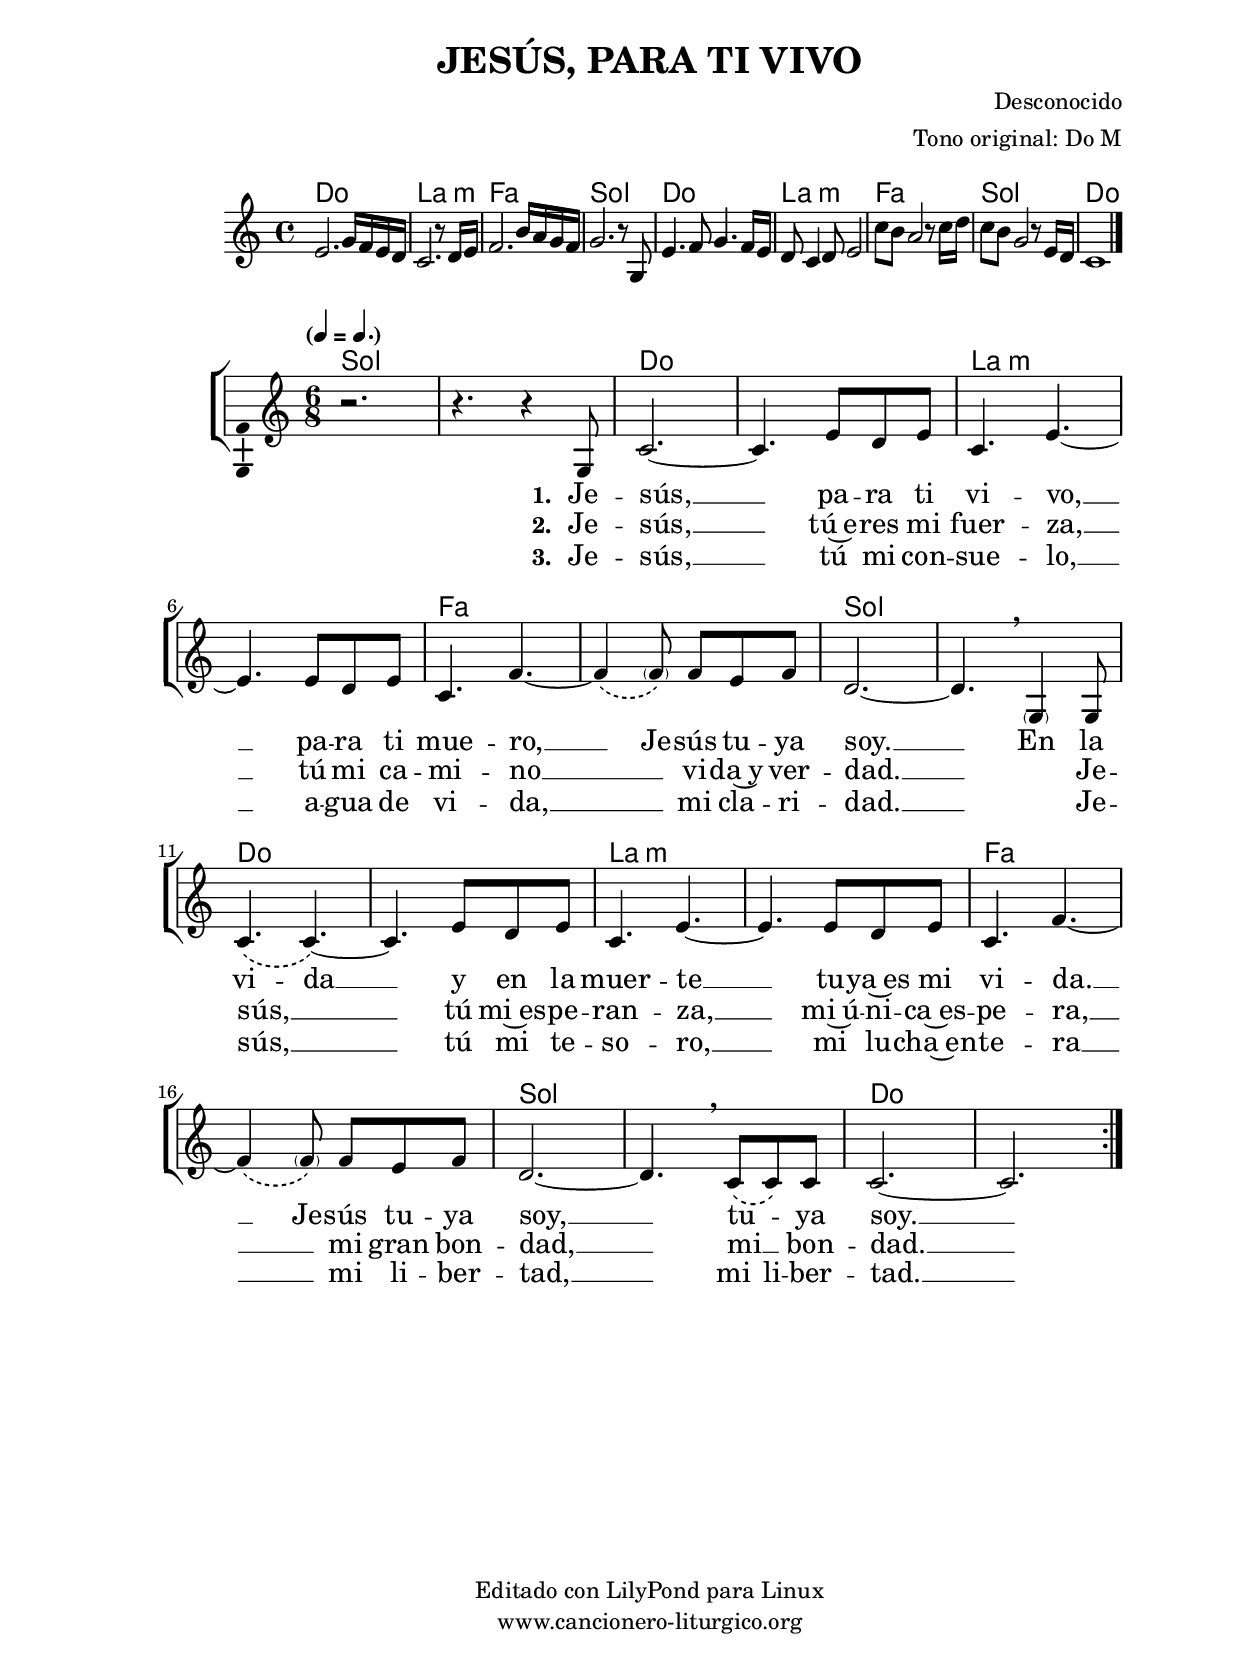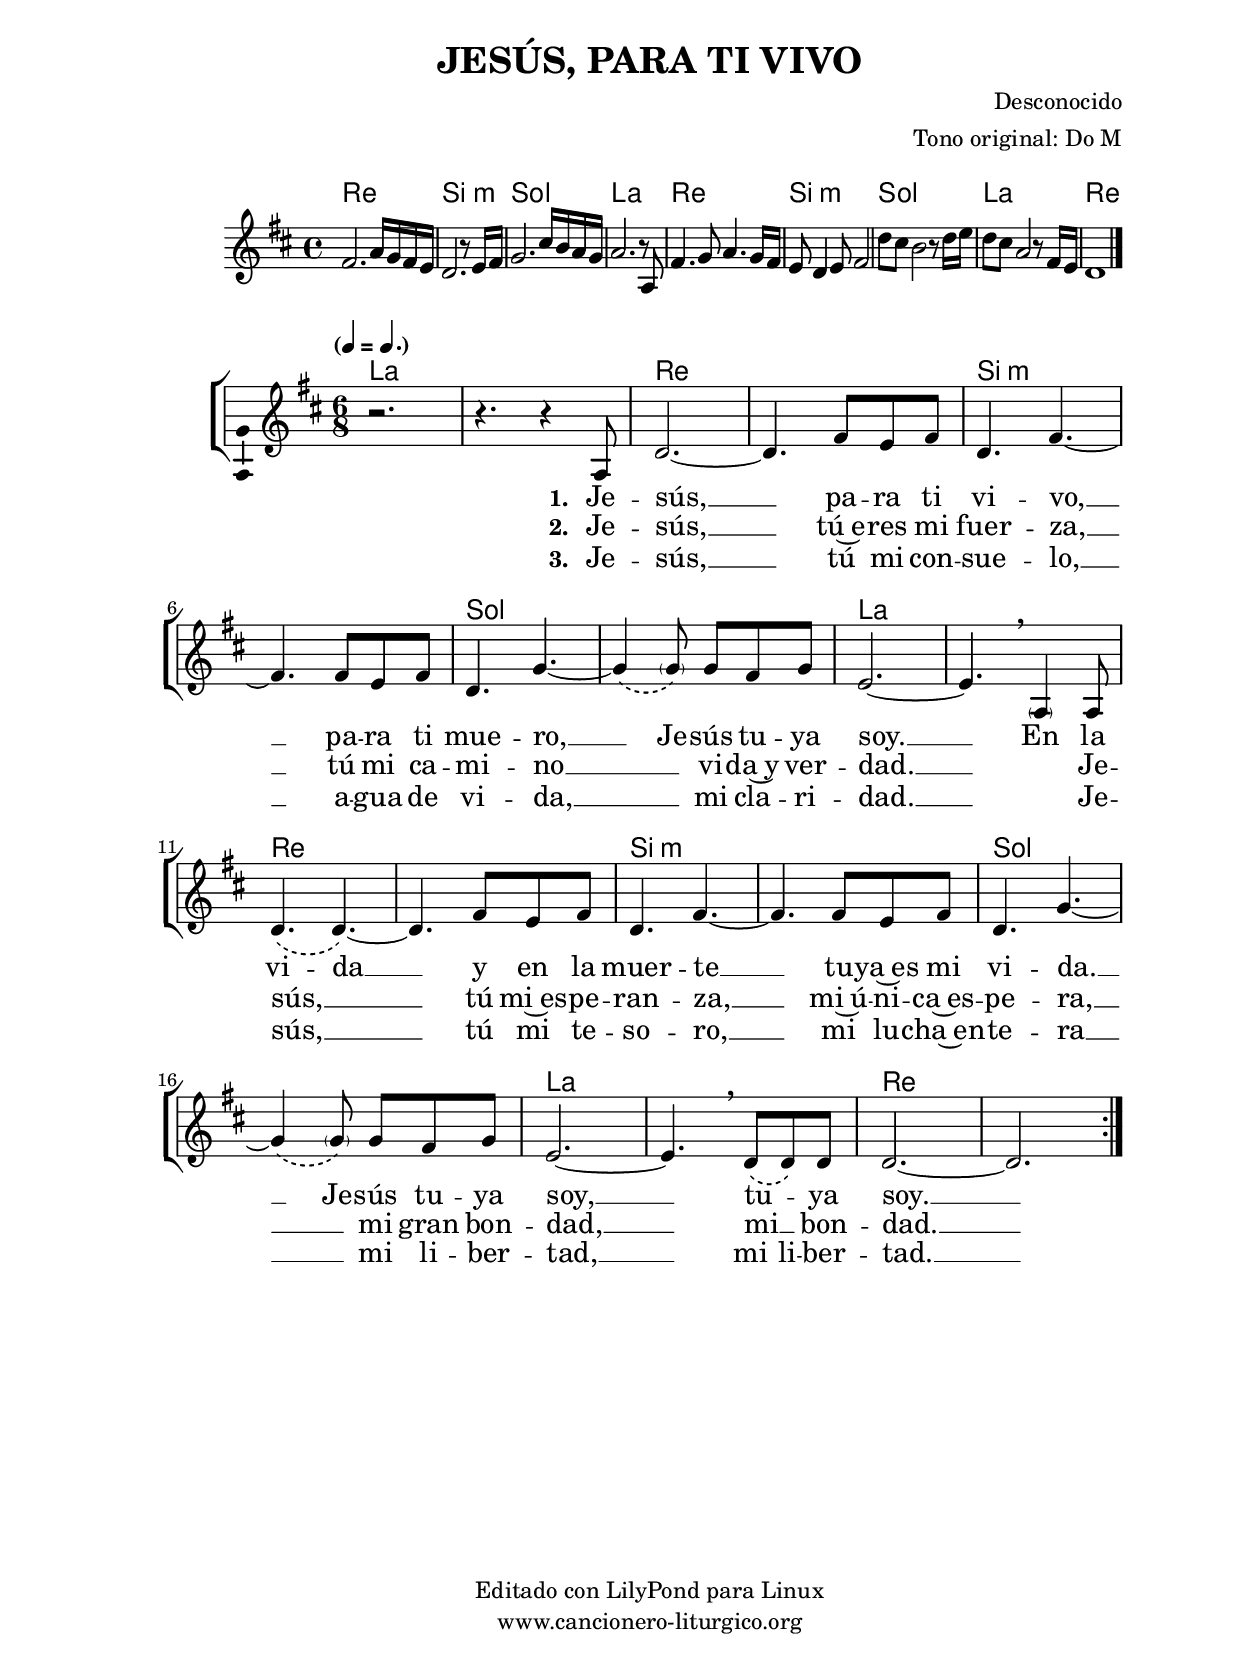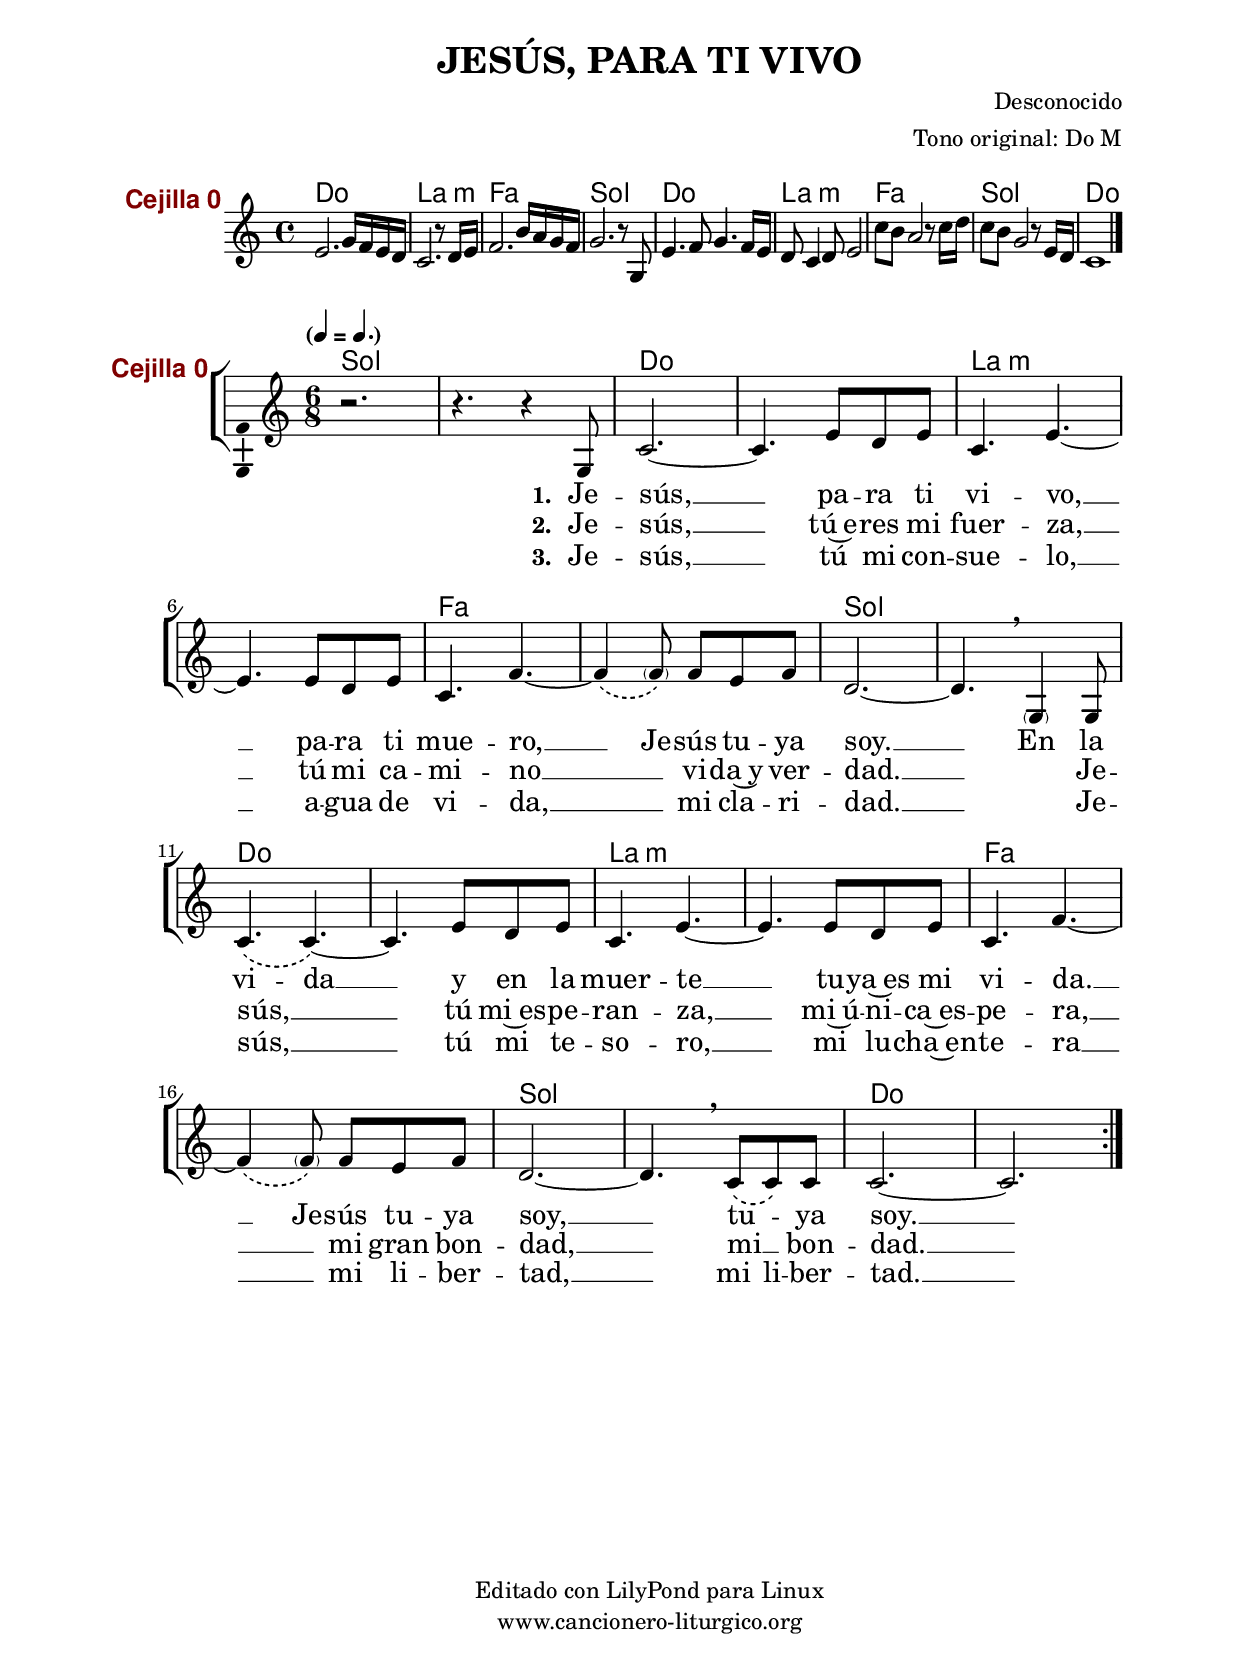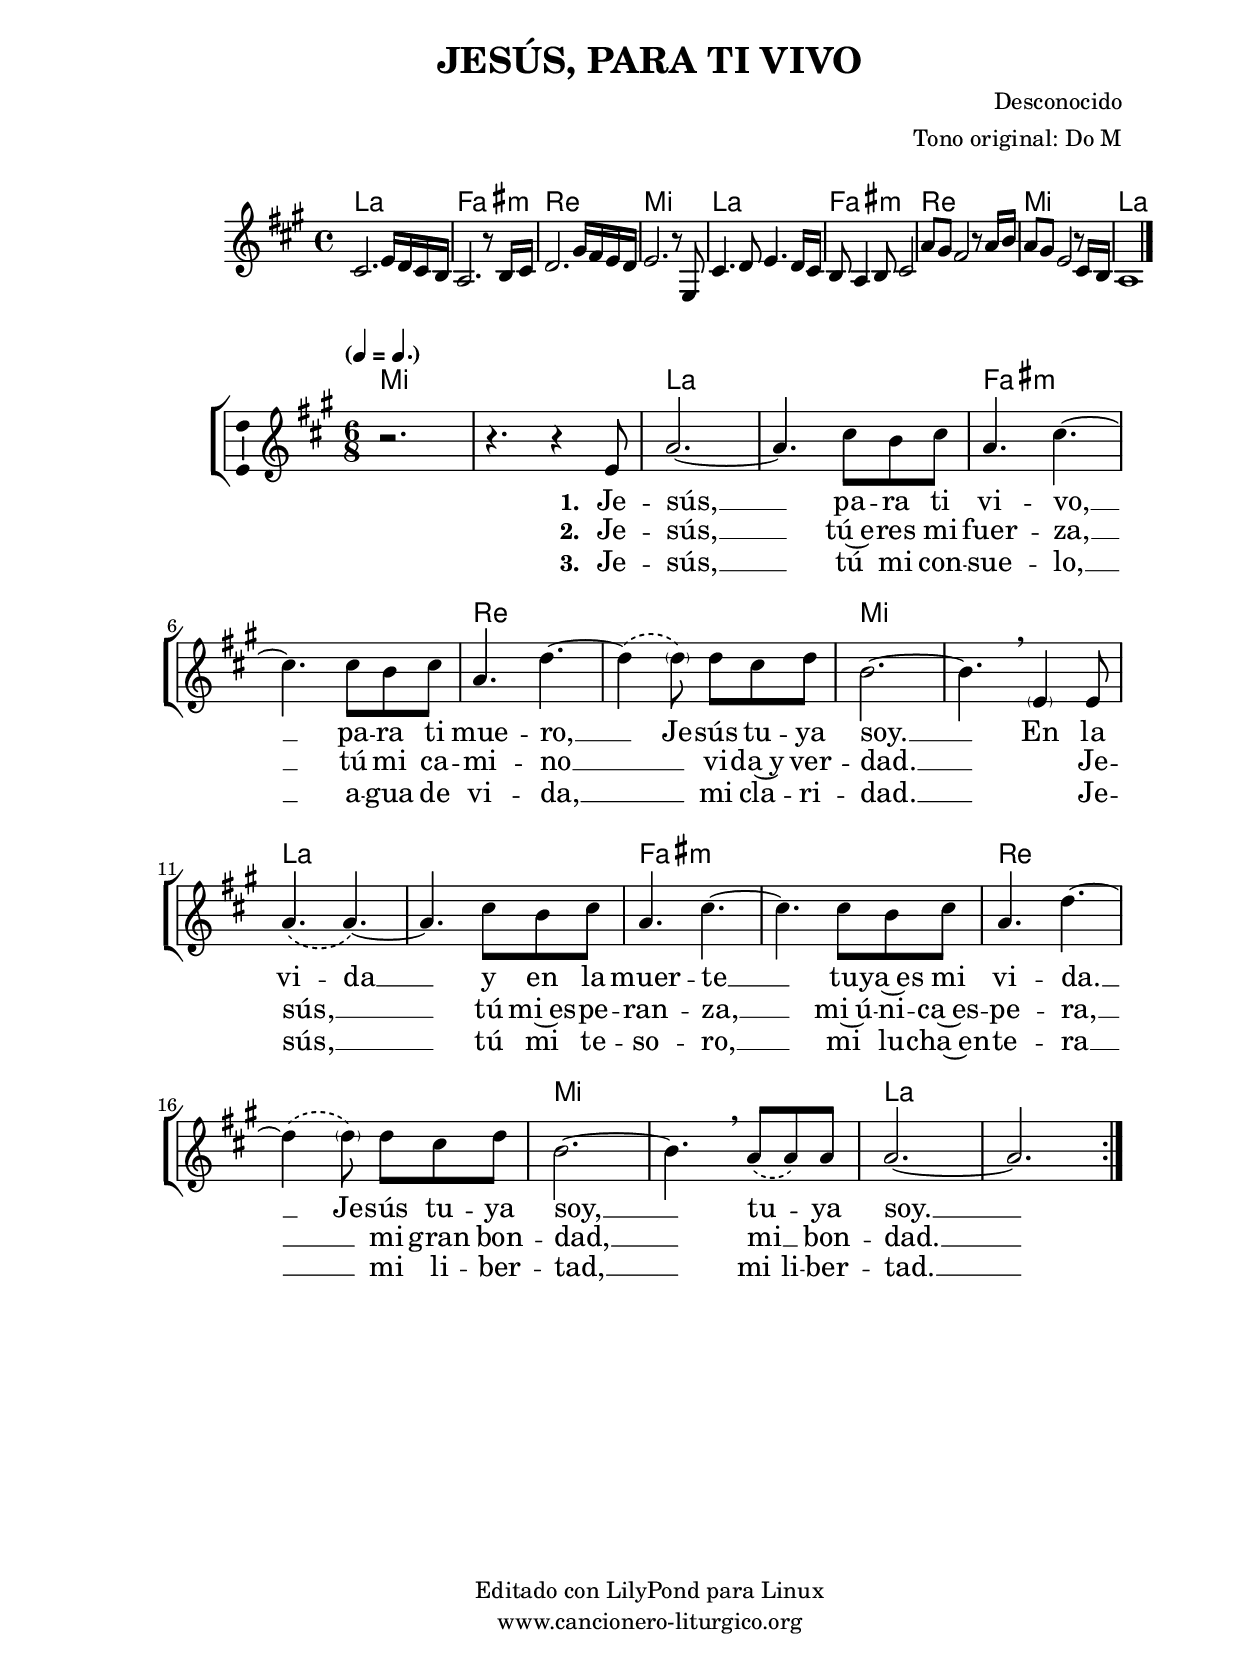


%versión de lilypond para la que se ha escrito esta partitura:
\version "2.16.0"

	%Tamaño papel
	#(set-default-paper-size "a4")
	%Tamaño partitura
	#(set-global-staff-size 20)
	%No responde al pulsar sobre una nota
	#(ly:set-option 'point-and-click #f)

%parámetros del encabezamiento:
\header {
	title = "JESÚS, PARA TI VIVO"
	subtitle = ""
	composer = "Desconocido"
	poet = ""
	meter = ""
	arranger = "Tono original: Do M"
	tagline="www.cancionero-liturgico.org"
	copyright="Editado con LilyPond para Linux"
	tiempo = ""
	usos = ""
	letra = ""
	}

%parámetros asociados al papel:
\paper  {
	oddHeaderMarkup = \markup {\fill-line { \on-the-fly #not-first-page \fromproperty #'header:title \on-the-fly #not-first-page \fromproperty #'header:composer }}
	evenHeaderMarkup = \markup {\fill-line { \fromproperty #'header:composer \fromproperty #'header:title }}
	#(set-paper-size "a4")
	print-page-number = ##f
	first-page-number = 1
	print-first-page-number = ##f
%	head-separation = 3.0 \cm
	top-margin = 2.0 \cm
	bottom-margin = 0.5\cm
%%%	bottom-margin = -1.0\cm
	left-margin = 3.0 \cm
	line-width = 16.0 \cm 
	indent = 8\mm
	interscoreline = 2.\mm
	between-system-space = 15\mm
%	para que las partituras no llenen la hoja:
	ragged-bottom = ##t
%	idem para la última hoja:
	ragged-last-bottom = ##f
%	para que las partituras llenen el ancho del papel:
	ragged-last = ##f
	after-title-space = 2.5 \cm
%page-count=1
system-count=4

	%Flexible Vertical Spacing
%	markup-markup-spacing =
%	#'((basic-distance . 15) (minimum-distance . 15) (padding . 3))
	markup-system-spacing =
	#'((basic-distance . 15) (minimum-distance . 15) (padding . 3))
	system-system-spacing =
	#'((basic-distance . 15) (minimum-distance . 15) (padding . 3))
	score-system-spacing =
	#'((basic-distance . 15) (minimum-distance . 15) (padding . 5))
%	top-system-spacing = % header
%	#'((basic-distance . 8) (minimum-distance . 0) (padding . 3))
%	top-markup-spacing =
%	#'((basic-distance . 20) (minimum-distance . 20) (padding . 3))
	last-bottom-spacing = % footer
	#'((basic-distance . 5) (minimum-distance . 5) (padding . 3))
%	score-markup-spacing =
%	#'((basic-distance . 16) (minimum-distance . 13) (padding . 3))

	}


%parámetros que afectan a toda la partitura:
global =  {
	%clave de sol (G):
	\clef G
	%armadura:
%	\transpose c b
	\key c \major
%	\tempo 4=75
	\set Score.tempoHideNote = ##t
	}


acordesintro = {
	\italianChords
	\chordmode {
%	\transpose c b
{

c1 a:m f g
c1 a:m f g
c1

}
}
}

melodiaintro = 

%	\transpose c b
{
	\relative c'{
	\time 4/4

\tempo 4=75

e2. g16 f e d
c2. r8 d16 e
f2. b16 a g f
g2. r8 g,8

e'4. f8 g4. f16 e
d8 c4 d8 e2
c'8 b a2 r8 c16 d
c8 b g2 r8 e16 d
c1

\bar "|."
}
}


acordes = {
	\italianChords
	\chordmode {
%	\transpose c b
{

\repeat volta 3 {
g1.
c1. a:m f g
c1. a:m f g
c1.
}

	}
	}
}

melodia = 
%	\transpose c b
{
	\relative c'{

\time 6/8

\phrasingSlurDashed

\repeat volta 3 {

%Imprimo el cambio de tempo
\tempo \markup {
   \concat {
      (
      \smaller \general-align #Y #DOWN \note #"4" #1
      " = "
      \smaller \general-align #Y #DOWN \note #"4." #1
      )
      }
   }

%Cambio tempo, paso de compás binario a ternario
\tempo 4.=75

r2.
r4. r4 g8
c2.~
c4. e8 d e
c4. e~
e4. e8 d e
c4. f~
f4 \( \parenthesize f8\) f e f
d2.~
d4. \breathe \parenthesize g,4 g8
c4. \(c4.\)~
c4. e8 d e
c4. e~
e4. e8 d e
c4. f~
f4 \( \parenthesize f8\) f e f
d2.~
d4. \breathe c8 \(c\) c
c2.~
c2.

}

%%%\bar "|."
	}
	}


texto = \lyricmode {
\set stanza =#"1. " 

Je -- sús, __ pa -- ra ti vi -- vo, __
pa -- ra ti mue -- ro, __ Je -- sús tu -- ya soy. __
En la vi -- da __ y en la muer -- te __
tu -- ya~es mi vi -- da. __
Je -- sús tu -- ya soy, __ tu -- _ ya soy. __

	}

textodos = \lyricmode {
\set stanza =#"2. " 

Je -- sús, __ tú~e -- res mi fuer -- za, __
tú mi ca -- mi -- no __ _ vi -- da~y ver -- dad. __
"  " Je -- sús, __ _ tú mi~es -- pe -- ran -- za, __
mi~ú -- ni -- ca~es -- pe -- ra, __ _
mi gran bon -- dad, __ mi __ _ bon -- dad. __

}

textotres = \lyricmode {
\set stanza =#"3. " 

Je -- sús, __ tú mi con -- sue -- lo, __
a -- gua de vi -- da, __ _ mi cla -- ri -- dad. __
"  " Je -- sús, __ _ tú mi te -- so -- ro, __
mi lu -- cha~en -- te -- ra __ _
mi li -- ber -- tad, __ mi li -- ber -- tad. __

}


acordesintroStaff = \context ChordNames = acordesintroStaff <<
	\set chordChanges = ##t
	\acordesintro
	>>

acordesStaff = \context ChordNames = acordesStaff <<
	\set chordChanges = ##t
	\acordes
	>>


%%%%%%%%%%%%%%%%%%%%%%%%%%%%%%%%%%% CEJILLA %%%%%%%%%%%%%%%%%%%%%%%%%%%%%%%%%%%
acordesintrocejilla = {
%%%	\override ChordNames.ChordName #'font-size = #-1
%%%	\override ChordNames.ChordName #'font-series = #'bold
	\transpose c c {
		\acordesintro
		}
	}

acordesintrocejillaStaff = \context ChordNames = acordesintrocejillaStaff <<
	\set Staff.instrumentName = \markup \with-color #darkred \larger \bold \sans "Cejilla 0"
	\set chordChanges = ##t
	\acordesintrocejilla
	>>
acordescejilla = {
%%%	\override ChordNames.ChordName #'font-size = #-1
%%%	\override ChordNames.ChordName #'font-series = #'bold
	\transpose c c {
		\acordes
		}
	}

acordescejillaStaff = \context ChordNames = acordescejillaStaff <<
	\set Staff.instrumentName = \markup \with-color #darkred \larger \bold \sans "Cejilla 0"
	\set chordChanges = ##t
	\acordescejilla
	>>
%%%%%%%%%%%%%%%%%%%%%%%%%%%%%%%%%%% CEJILLA %%%%%%%%%%%%%%%%%%%%%%%%%%%%%%%%%%%


vozintroStaff = \context Voice = vozintroStaff
<<
	\override Staff.StaffSymbol #'staff-space = #(magstep -0.35)
	\set Staff.midiInstrument = #"english horn"
	\set Staff.midiMinimumVolume = #0.7
	\set Staff.midiMaximumVolume = #0.9
	\global
	\melodiaintro
	>>

vozStaff = \context Voice = vozStaff
\with {\consists "Ambitus_engraver"}
<<
%	\set Staff.instrumentName = ""
%	\set Staff.shortInstrumentName = ""
%	\set Staff.midiInstrument = #"clarinet"
%	\set Staff.midiInstrument = #"cello"
%	\set Staff.midiInstrument = #"flute"
	\set Staff.midiInstrument = #"electric guitar (jazz)"
%	\set Staff.midiInstrument = #"english horn"
%	\set Staff.midiInstrument = #"violin"
%	\set Staff.midiInstrument = #"glockenspiel"
	\set Staff.midiMinimumVolume = #0.7
	\set Staff.midiMaximumVolume = #0.9
	\global
	\melodia
	>>


textoStaff = \context Lyrics = textoStaff <<
	\lyricsto vozStaff \texto
	>>

textodosStaff = \context Lyrics = textodosStaff <<
	\lyricsto vozStaff \textodos
	>>

textotresStaff = \context Lyrics = textotresStaff <<
	\lyricsto vozStaff \textotres
	>>


\book {
	\score {
		\context ChoirStaff {
%			\override StaffGroup.SystemStartBracket #'collapse-height = #1
%			\override Score.SystemStartBar #'collapse-height = #1
			<<
			\acordesintroStaff
			\vozintroStaff
			>>
			}
		\layout {
system-count=1
	    		\context {
				\Lyrics
				\override LyricText #'font-size = #2
				}
	   		 \context {
				\Score
				\override StaffSymbol #'staff-space = #(magstep +3)
				}
			}
		}
	\score {
		\context ChoirStaff {
			\override StaffGroup.SystemStartBracket #'collapse-height = #1
			\override Score.SystemStartBar #'collapse-height = #1
			<<
			\acordesStaff
			\vozStaff
			\textoStaff
			\textodosStaff
			\textotresStaff
			>>
			}
		\layout {
	    		\context {
				\Lyrics
				\override LyricText #'font-size = #2
				}
	   		 \context {
				\Score
				%fontSize = #3
				\override StaffSymbol #'staff-space = #(magstep +3)
				%\override Beam #'thickness = #0.55
				%\override SpacingSpanner #'spacing-increment = #1.0
				%\override Slur #'height-limit = #1.5
				}
			}
		}
	\score {
		\unfoldRepeats
		\context ChoirStaff {
			<<
			\acordesintroStaff
			\vozintroStaff
			>>
			<<
			\acordesStaff
			\vozStaff
			>>
			}
		\midi {
	  		\context {
	  			\Score
				tempoWholesPerMinute = #(ly:make-moment 70 4)
				}
			}
		}
	}


%Partitura para guitarra
#(define output-suffix "G")
\book {
	\score {
		\context ChoirStaff {
%			\override StaffGroup.SystemStartBracket #'collapse-height = #1
%			\override Score.SystemStartBar #'collapse-height = #1
			<<
			\acordesintrocejillaStaff
			\vozintroStaff
			>>
			}
		\layout {
system-count=1
%%%%%%%%%%%%%%%%%%%%%%%%%%%%%%%%%%% CEJILLA %%%%%%%%%%%%%%%%%%%%%%%%%%%%%%%%%%%
			\context {
				\ChordNames \consists Instrument_name_engraver
				}
%%%%%%%%%%%%%%%%%%%%%%%%%%%%%%%%%%% CEJILLA %%%%%%%%%%%%%%%%%%%%%%%%%%%%%%%%%%%
	    		\context {
				\Lyrics
				\override LyricText #'font-size = #2
				}
	   		 \context {
				\Score
				\override StaffSymbol #'staff-space = #(magstep +3)
				}
			}
		}
	\score {
		\context ChoirStaff {
			\override StaffGroup.SystemStartBracket #'collapse-height = #1
			\override Score.SystemStartBar #'collapse-height = #1
			<<
			\acordescejillaStaff
			\vozStaff
			\textoStaff
			\textodosStaff
			\textotresStaff
			>>
			}
		\layout {
%%%%%%%%%%%%%%%%%%%%%%%%%%%%%%%%%%% CEJILLA %%%%%%%%%%%%%%%%%%%%%%%%%%%%%%%%%%%
			\context {
				\ChordNames \consists Instrument_name_engraver
				}
%%%%%%%%%%%%%%%%%%%%%%%%%%%%%%%%%%% CEJILLA %%%%%%%%%%%%%%%%%%%%%%%%%%%%%%%%%%%
	    		\context {
				\Lyrics
				\override LyricText #'font-size = #2
				}
	   		 \context {
				\Score
				%fontSize = #3
				\override StaffSymbol #'staff-space = #(magstep +3)
				%\override Beam #'thickness = #0.55
				%\override SpacingSpanner #'spacing-increment = #1.0
				%\override Slur #'height-limit = #1.5
				}
			}
		}
	}


#(define output-suffix "C")
\book {
	\score {
		\context ChoirStaff {
%			\override StaffGroup.SystemStartBracket #'collapse-height = #1
%			\override Score.SystemStartBar #'collapse-height = #1
\transpose c d
			<<
			\acordesintroStaff
			\vozintroStaff
			>>
			}
		\layout {
system-count=1
	    		\context {
				\Lyrics
				\override LyricText #'font-size = #2
				}
	   		 \context {
				\Score
				\override StaffSymbol #'staff-space = #(magstep +3)
				}
			}
		}
	\score {
		\context ChoirStaff {
			\override StaffGroup.SystemStartBracket #'collapse-height = #1
			\override Score.SystemStartBar #'collapse-height = #1
\transpose c d
			<<
			\acordesStaff
			\vozStaff
			\textoStaff
			\textodosStaff
			\textotresStaff
			>>
			}
		\layout {
	    		\context {
				\Lyrics
				\override LyricText #'font-size = #2
				}
	   		 \context {
				\Score
				%fontSize = #3
				\override StaffSymbol #'staff-space = #(magstep +3)
				%\override Beam #'thickness = #0.55
				%\override SpacingSpanner #'spacing-increment = #1.0
				%\override Slur #'height-limit = #1.5
				}
			}
		}
	}


#(define output-suffix "S")
\book {
	\score {
		\context ChoirStaff {
%			\override StaffGroup.SystemStartBracket #'collapse-height = #1
%			\override Score.SystemStartBar #'collapse-height = #1
\transpose c a,
			<<
			\acordesintroStaff
			\vozintroStaff
			>>
			}
		\layout {
system-count=1
	    		\context {
				\Lyrics
				\override LyricText #'font-size = #2
				}
	   		 \context {
				\Score
				\override StaffSymbol #'staff-space = #(magstep +3)
				}
			}
		}
	\score {
		\context ChoirStaff {
			\override StaffGroup.SystemStartBracket #'collapse-height = #1
			\override Score.SystemStartBar #'collapse-height = #1
\transpose c a
			<<
			\acordesStaff
			\vozStaff
			\textoStaff
			\textodosStaff
			\textotresStaff
			>>
			}
		\layout {
	    		\context {
				\Lyrics
				\override LyricText #'font-size = #2
				}
	   		 \context {
				\Score
				%fontSize = #3
				\override StaffSymbol #'staff-space = #(magstep +3)
				%\override Beam #'thickness = #0.55
				%\override SpacingSpanner #'spacing-increment = #1.0
				%\override Slur #'height-limit = #1.5
				}
			}
		}
	}

